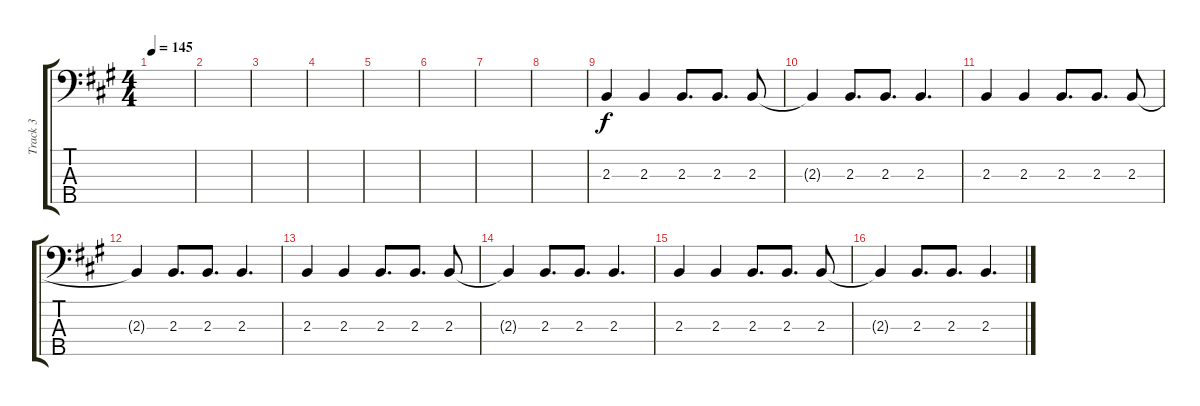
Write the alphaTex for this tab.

\track ("Track 3" "Track 3") {instrument electricbassfinger}
\staff {score tabs}
\tuning (G2 D2 A1 E1 B0) {hide}
\ts (4 4)
\tempo 145
\clef f4
\ks a
|
|
|
|
|
|
|
|
2.3.4 2.3.4 2.3.8{d} 2.3.8{d} 2.3.8 |
2.3{t}.4 2.3.8{d} 2.3.8{d} 2.3.4{d} |
2.3.4 2.3.4 2.3.8{d} 2.3.8{d} 2.3.8 |
2.3{t}.4 2.3.8{d} 2.3.8{d} 2.3.4{d} |
2.3.4 2.3.4 2.3.8{d} 2.3.8{d} 2.3.8 |
2.3{t}.4 2.3.8{d} 2.3.8{d} 2.3.4{d} |
2.3.4 2.3.4 2.3.8{d} 2.3.8{d} 2.3.8 |
2.3{t}.4 2.3.8{d} 2.3.8{d} 2.3.4{d}
